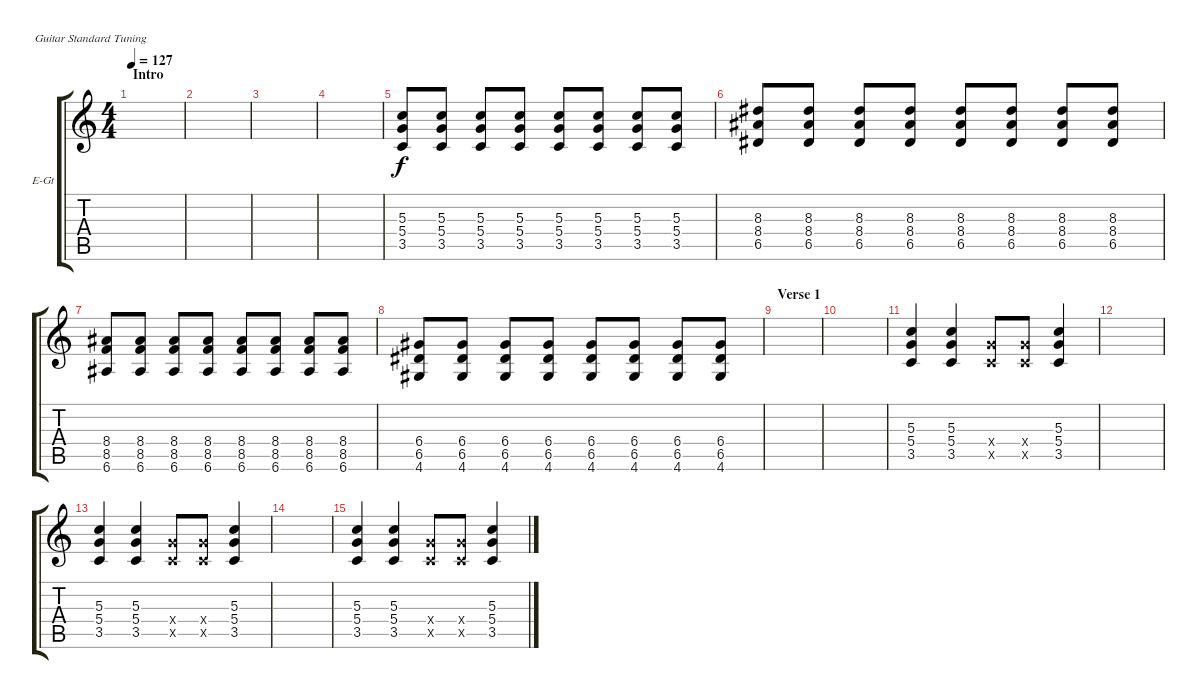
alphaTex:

\defaultSystemsLayout 4
\bracketExtendMode groupsimilarinstruments
\firstSystemTrackNameOrientation horizontal
\otherSystemsTrackNameOrientation horizontal
\track ("Electric Guitar" "E-Gt") {instrument distortionguitar}
\staff {score tabs}
\tuning (E4 B3 G3 D3 A2 E2)
\ts (4 4)
\section ("" "Intro")
\tempo 127
\clef g2
\ks c
|
|
|
|
(3.5 5.4 5.3).8 (3.5 5.4 5.3).8 (3.5 5.4 5.3).8 (3.5 5.4 5.3).8 (3.5 5.4 5.3).8 (3.5 5.4 5.3).8 (3.5 5.4 5.3).8 (3.5 5.4 5.3).8 |
(6.5 8.4 8.3).8 (6.5 8.4 8.3).8 (6.5 8.4 8.3).8 (6.5 8.4 8.3).8 (6.5 8.4 8.3).8 (6.5 8.4 8.3).8 (6.5 8.4 8.3).8 (6.5 8.4 8.3).8 |
(6.6 8.5 8.4).8 (6.6 8.5 8.4).8 (6.6 8.5 8.4).8 (6.6 8.5 8.4).8 (6.6 8.5 8.4).8 (6.6 8.5 8.4).8 (6.6 8.5 8.4).8 (6.6 8.5 8.4).8 |
(4.6 6.5 6.4).8 (4.6 6.5 6.4).8 (4.6 6.5 6.4).8 (4.6 6.5 6.4).8 (4.6 6.5 6.4).8 (4.6 6.5 6.4).8 (4.6 6.5 6.4).8 (4.6 6.5 6.4).8 |
\section ("" "Verse 1")
|
|
(3.5 5.4 5.3).4 (5.3 5.4 3.5).4 (3.5{x} 5.4{x}).8 (5.4{x} 3.5{x}).8 (3.5 5.4 5.3).4 |
|
(3.5 5.4 5.3).4 (5.3 5.4 3.5).4 (3.5{x} 5.4{x}).8 (5.4{x} 3.5{x}).8 (3.5 5.4 5.3).4 |
|
(3.5 5.4 5.3).4 (5.3 5.4 3.5).4 (3.5{x} 5.4{x}).8 (5.4{x} 3.5{x}).8 (3.5 5.4 5.3).4
